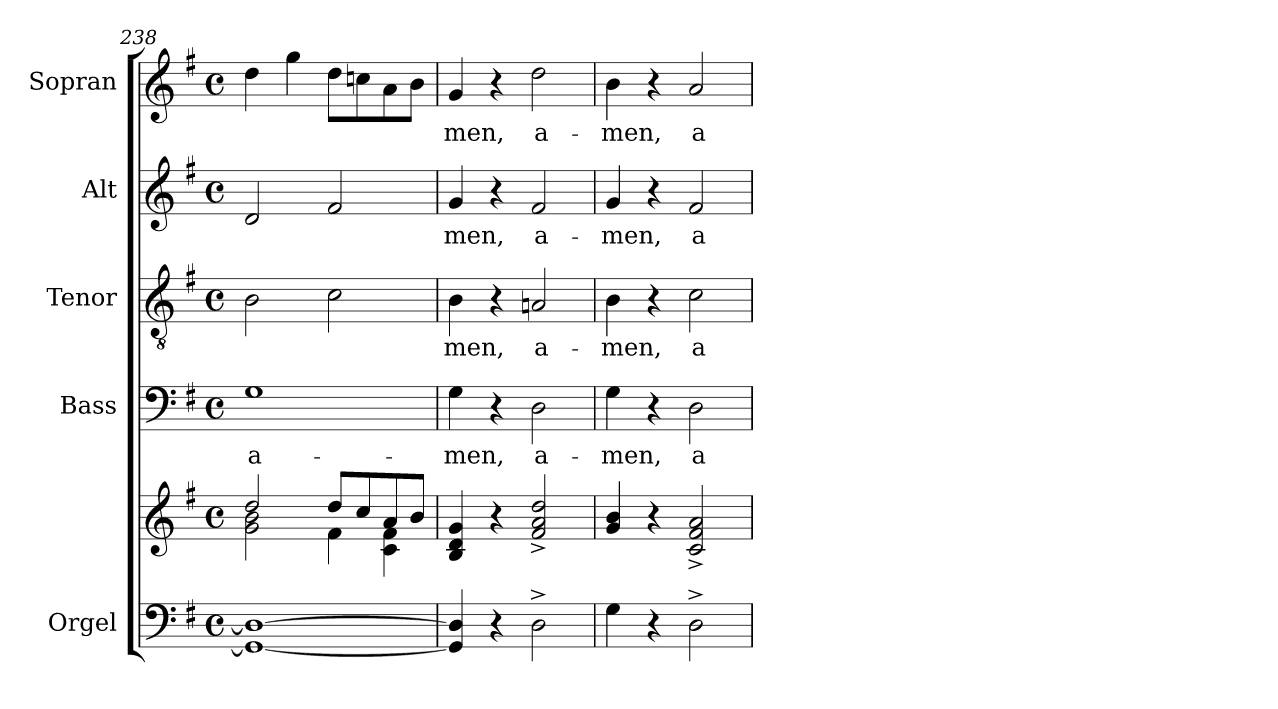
**kern	**kern	**kern	**text	**kern	**text	**kern	**text	**kern	**text
*part5	*part5	*part4	*part4	*part3	*part3	*part2	*part2	*part1	*part1
*staff6	*staff5	*staff4	*staff4	*staff3	*staff3	*staff2	*staff2	*staff1	*staff1
*I"Orgel	*	*I"Bass	*	*I"Tenor	*	*I"Alt	*	*I"Sopran	*
*I'Org.	*	*I'B.	*	*I'T.	*	*I'A.	*	*I'S.	*
*clefF4	*clefG2	*clefF4	*	*clefGv2	*	*clefG2	*	*clefG2	*
*k[f#]	*k[f#]	*k[f#]	*	*k[f#]	*	*k[f#]	*	*k[f#]	*
*G:	*G:	*G:	*	*G:	*	*G:	*	*G:	*
*M4/4	*M4/4	*M4/4	*	*M4/4	*	*M4/4	*	*M4/4	*
*met(c)	*met(c)	*met(c)	*	*met(c)	*	*met(c)	*	*met(c)	*
=238	=238	=238	=238	=238	=238	=238	=238	=238	=238
*	*^	*	*	*	*	*	*	*	*
!	!	!	!	!LO:LY:b	!	!	!	!	!	!
1GG_ 1D_	2dd/	2g\ 2b\	1G	a-	2B\	.	2d/	.	4dd\	.
.	.	.	.	.	.	.	.	.	4gg\	.
.	8dd/L	4f#\	.	.	2c\	.	2f#/	.	8dd\L	.
.	8cc/	.	.	.	.	.	.	.	8ccn\	.
.	8a/	4c\ 4f#\	.	.	.	.	.	.	8a\	.
.	8b/J	.	.	.	.	.	.	.	8b\J	.
*	*v	*v	*	*	*	*	*	*	*	*
=239	=239	=239	=239	=239	=239	=239	=239	=239	=239
!	!	!	!LO:LY:b	!	!LO:LY:b	!	!LO:LY:b	!	!LO:LY:b
4GG/] 4D/]	4B/ 4d/ 4g/	4G\	-men,	4B\	-men,	4g/	-men,	4g/	-men,
4r	4r	4r	.	4r	.	4r	.	4r	.
!	!	!	!LO:LY:b	!	!LO:LY:b	!	!LO:LY:b	!	!LO:LY:b
2D^>\	2f#/^< 2a/^< 2dd/^<	2D\	a-	2An/	a-	2f#/	a-	2dd\	a-
=240	=240	=240	=240	=240	=240	=240	=240	=240	=240
!	!	!	!LO:LY:b	!	!LO:LY:b	!	!LO:LY:b	!	!LO:LY:b
4G\	4g/ 4b/	4G\	-men,	4B\	-men,	4g/	-men,	4b\	-men,
4r	4r	4r	.	4r	.	4r	.	4r	.
!	!	!	!LO:LY:b	!	!LO:LY:b	!	!LO:LY:b	!	!LO:LY:b
2D^>\	2c/^< 2f#/^< 2a/^<	2D\	a-	2c\	a-	2f#/	a-	2a/	a-
=	=	=	=	=	=	=	=	=	=
*-	*-	*-	*-	*-	*-	*-	*-	*-	*-
